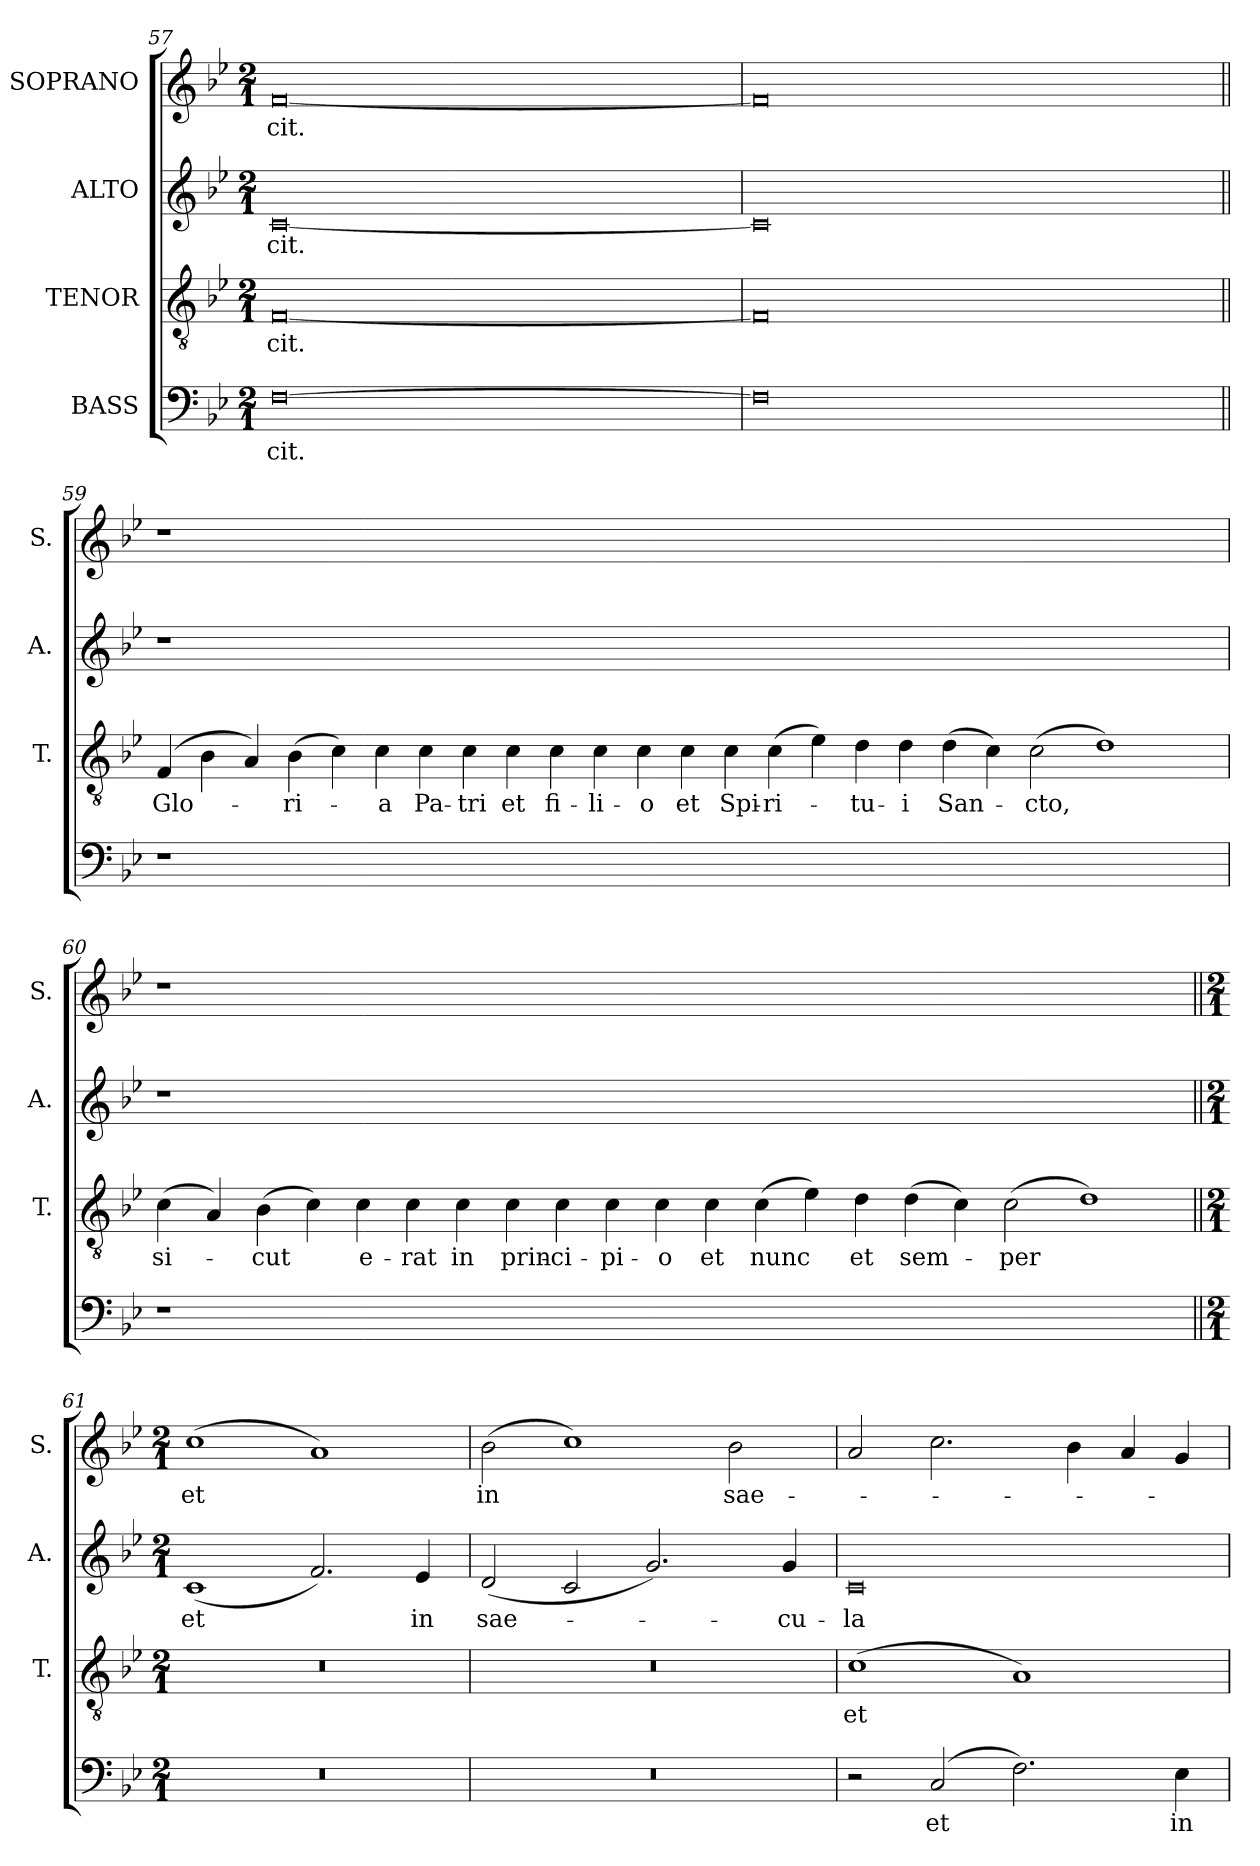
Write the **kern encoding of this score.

**kern	**text	**kern	**text	**kern	**text	**kern	**text
*part4	*part4	*part3	*part3	*part2	*part2	*part1	*part1
*staff4	*staff4	*staff3	*staff3	*staff2	*staff2	*staff1	*staff1
*I"BASS	*	*I"TENOR	*	*I"ALTO	*	*I"SOPRANO	*
*	*	*I'T.	*	*I'A.	*	*I'S.	*
*clefF4	*	*clefGv2	*	*clefG2	*	*clefG2	*
*	*	*ITrd7c12	*	*	*	*	*
*k[b-e-]	*	*k[b-e-]	*	*k[b-e-]	*	*k[b-e-]	*
*B-:	*	*B-:	*	*B-:	*	*B-:	*
*M2/1	*	*M2/1	*	*M2/1	*	*M2/1	*
=57	=57	=57	=57	=57	=57	=57	=57
!	!LO:LY:b:color=#000000	!	!	!	!	!	!
!	!	!	!LO:LY:b:color=#000000	!	!	!	!
!	!	!	!	!	!LO:LY:b:color=#000000	!	!
!	!	!	!	!	!	!	!LO:LY:b:color=#000000
[0Fi	-cit.	[0FFi	-cit.	[0ci	-cit.	[0fi	-cit.
=58	=58	=58	=58	=58	=58	=58	=58
0Fi]	.	0FFi]	.	0ci]	.	0fi]	.
!!LO:PB:g=z
=59||	=59||	=59||	=59||	=59||	=59||	=59||	=59||
!LO:N:vis=1	!	!	!	!	!	!	!
*	*	*MM184	*	*	*	*MM184	*
!	!	!	!LO:LY:b:color=#000000	!LO:N:vis=1	!	!LO:N:vis=1	!
0r	.	(4FFi/	Glo-	0r	.	0r	.
.	.	4BB-i\	.	.	.	.	.
.	.	4AAi/)	.	.	.	.	.
!	!	!	!LO:LY:b:color=#000000	!	!	!	!
.	.	(4BB-i\	-ri-	.	.	.	.
.	.	4Ci\)	.	.	.	.	.
!	!	!	!LO:LY:b:color=#000000	!	!	!	!
.	.	4Ci\	-a	.	.	.	.
!	!	!	!LO:LY:b:color=#000000	!	!	!	!
.	.	4Ci\	Pa-	.	.	.	.
!	!	!	!LO:LY:b:color=#000000	!	!	!	!
.	.	4Ci\	-tri	.	.	.	.
!	!	!	!LO:LY:b:color=#000000	!	!	!	!
00ryy	.	4Ci\	et	00ryy	.	00ryy	.
!	!	!	!LO:LY:b:color=#000000	!	!	!	!
.	.	4Ci\	fi-	.	.	.	.
!	!	!	!LO:LY:b:color=#000000	!	!	!	!
.	.	4Ci\	-li-	.	.	.	.
!	!	!	!LO:LY:b:color=#000000	!	!	!	!
.	.	4Ci\	-o	.	.	.	.
!	!	!	!LO:LY:b:color=#000000	!	!	!	!
.	.	4Ci\	et	.	.	.	.
!	!	!	!LO:LY:b:color=#000000	!	!	!	!
.	.	4Ci\	Spi-	.	.	.	.
!	!	!	!LO:LY:b:color=#000000	!	!	!	!
.	.	(4Ci\	-ri-	.	.	.	.
.	.	4E-i\)	.	.	.	.	.
!	!	!	!LO:LY:b:color=#000000	!	!	!	!
.	.	4Di\	-tu-	.	.	.	.
!	!	!	!LO:LY:b:color=#000000	!	!	!	!
.	.	4Di\	-i	.	.	.	.
!	!	!	!LO:LY:b:color=#000000	!	!	!	!
.	.	(4Di\	San-	.	.	.	.
.	.	4Ci\)	.	.	.	.	.
!	!	!	!LO:LY:b:color=#000000	!	!	!	!
.	.	(2Ci\	-cto,	.	.	.	.
.	.	1Di)	.	.	.	.	.
2ryy	.	.	.	2ryy	.	2ryy	.
!!LO:LB:g=z
=60	=60	=60	=60	=60	=60	=60	=60
!LO:N:vis=1	!	!	!	!	!	!	!
!	!	!	!LO:LY:b:color=#000000	!LO:N:vis=1	!	!LO:N:vis=1	!
0r	.	(4Ci\	si-	0r	.	0r	.
.	.	4AAi/)	.	.	.	.	.
!	!	!	!LO:LY:b:color=#000000	!	!	!	!
.	.	(4BB-i\	-cut	.	.	.	.
.	.	4Ci\)	.	.	.	.	.
!	!	!	!LO:LY:b:color=#000000	!	!	!	!
.	.	4Ci\	e-	.	.	.	.
!	!	!	!LO:LY:b:color=#000000	!	!	!	!
.	.	4Ci\	-rat	.	.	.	.
!	!	!	!LO:LY:b:color=#000000	!	!	!	!
.	.	4Ci\	in	.	.	.	.
!	!	!	!LO:LY:b:color=#000000	!	!	!	!
.	.	4Ci\	prin-	.	.	.	.
!	!	!	!LO:LY:b:color=#000000	!	!	!	!
4%15ryy	.	4Ci\	-ci-	4%15ryy	.	4%15ryy	.
!	!	!	!LO:LY:b:color=#000000	!	!	!	!
.	.	4Ci\	-pi-	.	.	.	.
!	!	!	!LO:LY:b:color=#000000	!	!	!	!
.	.	4Ci\	-o	.	.	.	.
!	!	!	!LO:LY:b:color=#000000	!	!	!	!
.	.	4Ci\	et	.	.	.	.
!	!	!	!LO:LY:b:color=#000000	!	!	!	!
.	.	(4Ci\	nunc	.	.	.	.
.	.	4E-i\)	.	.	.	.	.
!	!	!	!LO:LY:b:color=#000000	!	!	!	!
.	.	4Di\	et	.	.	.	.
!	!	!	!LO:LY:b:color=#000000	!	!	!	!
.	.	(4Di\	sem-	.	.	.	.
.	.	4Ci\)	.	.	.	.	.
!	!	!	!LO:LY:b:color=#000000	!	!	!	!
.	.	(2Ci\	-per	.	.	.	.
.	.	1Di)	.	.	.	.	.
!!LO:LB:g=z
=61||	=61||	=61||	=61||	=61||	=61||	=61||	=61||
*M2/1	*	*M2/1	*	*M2/1	*	*M2/1	*
!LO:N:vis=1	!	!LO:N:vis=1	!	!	!	!	!
!	!	!	!	!	!LO:LY:b:color=#000000	!	!
*	*	*	*	*	*	*MM224	*
!	!	!	!	!	!	!	!LO:LY:b:color=#000000
0r	.	0r	.	(1ci	et	(1cci	et
.	.	.	.	2.fi/)	.	1ai)	.
!	!	!	!	!	!LO:LY:b:color=#000000	!	!
.	.	.	.	4e-i/	in	.	.
=62	=62	=62	=62	=62	=62	=62	=62
!LO:N:vis=1	!	!LO:N:vis=1	!	!	!	!	!
!	!	!	!	!	!LO:LY:b:color=#000000	!	!
!	!	!	!	!	!	!	!LO:LY:b:color=#000000
0r	.	0r	.	(2di/	sae-	(2b-i\	in
.	.	.	.	2ci/	.	1cci)	.
.	.	.	.	2.gi/)	.	.	.
!	!	!	!	!	!	!	!LO:LY:b:color=#000000
.	.	.	.	.	.	2b-i\	sae-
!	!	!	!	!	!LO:LY:b:color=#000000	!	!
.	.	.	.	4gi/	-cu-	.	.
=63	=63	=63	=63	=63	=63	=63	=63
!	!	!	!LO:LY:b:color=#000000	!	!	!	!
!	!	!	!	!	!LO:LY:b:color=#000000	!	!
2r	.	(1Ci	et	0ci	-la	2ai/	.
!	!LO:LY:b:color=#000000	!	!	!	!	!	!
(2Ci/	et	.	.	.	.	2.cci\	.
2.Fi\)	.	1AAi)	.	.	.	.	.
.	.	.	.	.	.	4b-i\	.
.	.	.	.	.	.	4ai/	.
!	!LO:LY:b:color=#000000	!	!	!	!	!	!
4E-i\	in	.	.	.	.	4gi/	.
=	=	=	=	=	=	=	=
*-	*-	*-	*-	*-	*-	*-	*-
